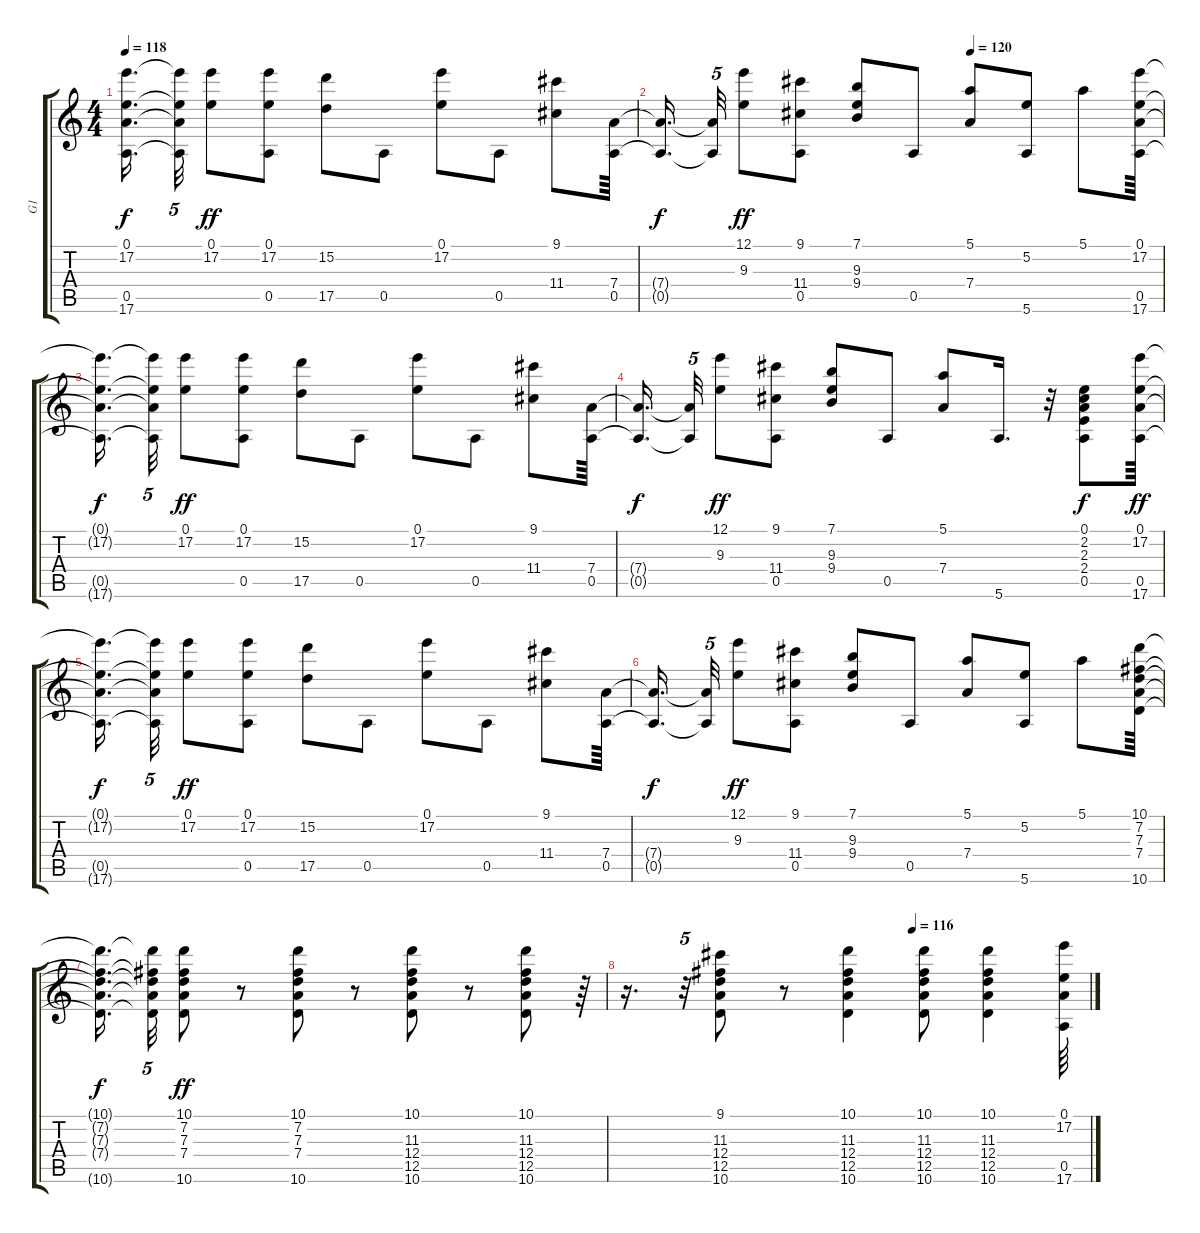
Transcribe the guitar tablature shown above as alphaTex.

\track ("G1" "G1") {instrument acousticguitarsteel}
\staff {score tabs}
\tuning (E4 B3 G3 D3 A2 E2) {hide}
\ts (4 4)
\tempo 118
\clef g2
\ks c
(0.1{t} 17.2{t} 0.5{t} 17.6{t}).16{d dy f beam splitsecondary} (0.1{t} 17.2{t} 0.5{t} 17.6{t}).32{tu (5 4)} (0.1 17.2).8{dy ff} (0.1 17.2 0.5).8 (15.2 17.5).8 0.5.8 (0.1 17.2).8 0.5.8 (9.1 11.4).8 (7.4 0.5).64 |
\tempo (120 0.61875)
(7.4{t} 0.5{t}).16{d dy f beam splitsecondary} (7.4{t} 0.5{t}).32{tu (5 4)} (12.1 9.3).8{dy ff} (9.1 11.4 0.5).8 (7.1 9.3 9.4).8 0.5.8 (5.1 7.4).8 (5.2 5.6).8 5.1.8 (0.1 17.2 0.5 17.6).64 |
(0.1{t} 17.2{t} 0.5{t} 17.6{t}).16{d dy f beam splitsecondary} (0.1{t} 17.2{t} 0.5{t} 17.6{t}).32{tu (5 4)} (0.1 17.2).8{dy ff} (0.1 17.2 0.5).8 (15.2 17.5).8 0.5.8 (0.1 17.2).8 0.5.8 (9.1 11.4).8 (7.4 0.5).64 |
(7.4{t} 0.5{t}).16{d dy f beam splitsecondary} (7.4{t} 0.5{t}).32{tu (5 4)} (12.1 9.3).8{dy ff} (9.1 11.4 0.5).8 (7.1 9.3 9.4).8 0.5.8 (5.1 7.4).8 5.6.16{d} r.32 (0.1 2.2 2.3 2.4 0.5).8{dy f} (0.1 17.2 0.5 17.6).64{dy ff} |
(0.1{t} 17.2{t} 0.5{t} 17.6{t}).16{d dy f beam splitsecondary} (0.1{t} 17.2{t} 0.5{t} 17.6{t}).32{tu (5 4)} (0.1 17.2).8{dy ff} (0.1 17.2 0.5).8 (15.2 17.5).8 0.5.8 (0.1 17.2).8 0.5.8 (9.1 11.4).8 (7.4 0.5).64 |
(7.4{t} 0.5{t}).16{d dy f beam splitsecondary} (7.4{t} 0.5{t}).32{tu (5 4)} (12.1 9.3).8{dy ff} (9.1 11.4 0.5).8 (7.1 9.3 9.4).8 0.5.8 (5.1 7.4).8 (5.2 5.6).8 5.1.8 (10.1 7.2 7.3 7.4 10.6).64 |
(10.1{t} 7.2{t} 7.3{t} 7.4{t} 10.6{t}).16{d dy f beam splitsecondary} (10.1{t} 7.2{t} 7.3{t} 7.4{t} 10.6{t}).32{tu (5 4)} (10.1 7.2 7.3 7.4 10.6).8{dy ff} r.8 (10.1 7.2 7.3 7.4 10.6).8 r.8 (10.1 11.3 12.4 12.5 10.6).8 r.8 (10.1 11.3 12.4 12.5 10.6).8 r.64 |
\tempo (116 0.61875)
r.16{d} r.32{tu (5 4)} (9.1 11.3 12.4 12.5 10.6).8 r.8 (10.1 11.3 12.4 12.5 10.6).4 (10.1 11.3 12.4 12.5 10.6).8 (10.1 11.3 12.4 12.5 10.6).4 (0.1 17.2 0.5 17.6).64
